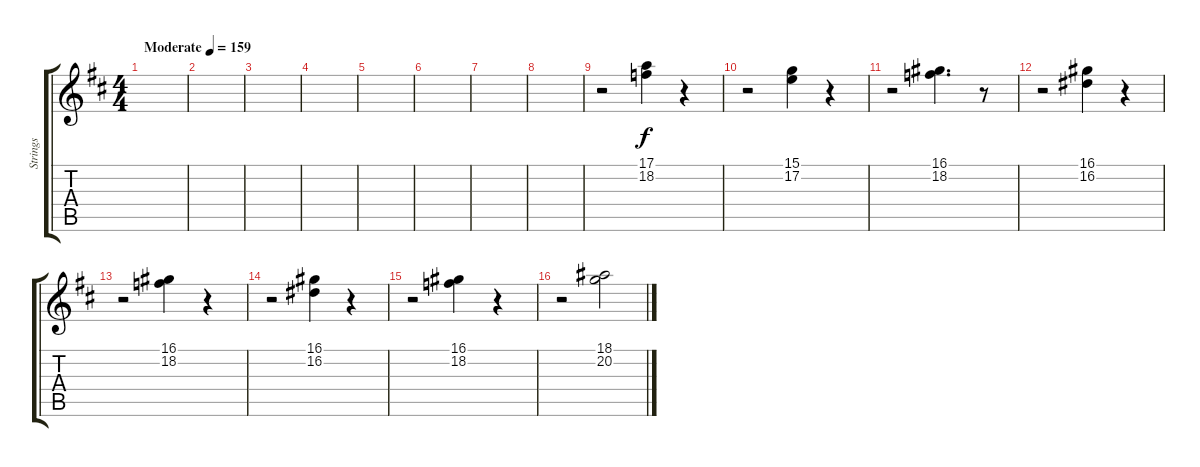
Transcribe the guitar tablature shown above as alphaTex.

\track ("Strings" "Strings") {instrument pad8sweep}
\staff {score tabs}
\tuning (E4 B3 G3 D3 A2 E2) {hide}
\ts (4 4)
\tempo (159 "Moderate")
\clef g2
\ks d
|
|
|
|
|
|
|
|
r.2 (17.1 18.2).4 r.4 |
r.2 (15.1 17.2).4 r.4 |
r.2 (16.1 18.2).4{d dy f} r.8 |
r.2 (16.1 16.2).4 r.4 |
r.2 (16.1 18.2).4 r.4 |
r.2 (16.1 16.2).4 r.4 |
r.2 (16.1 18.2).4 r.4 |
r.2 (18.1 20.2).2
